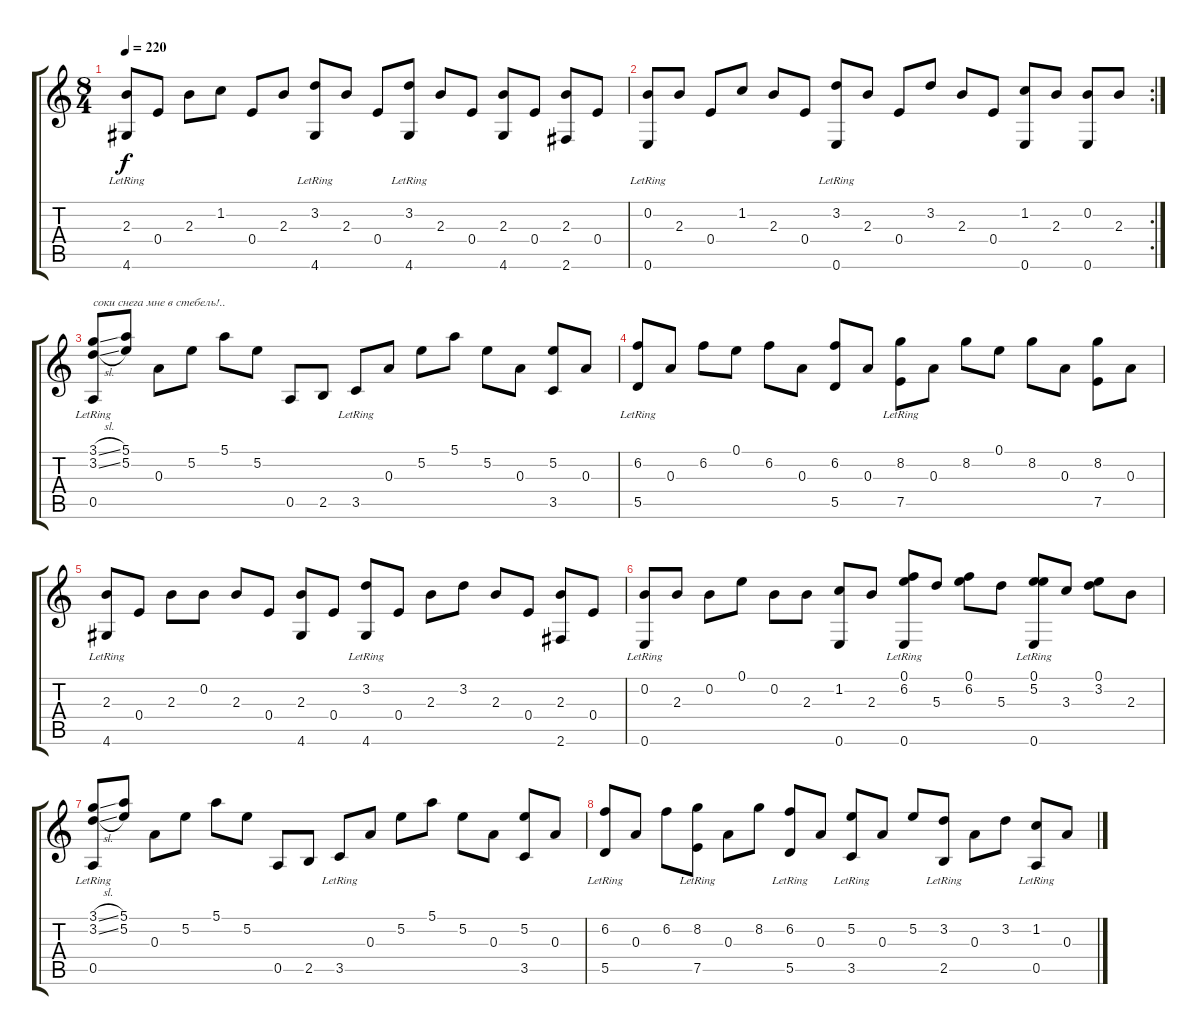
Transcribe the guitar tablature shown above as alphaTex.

\track "" {instrument acousticguitarnylon}
\staff {score tabs}
\tuning (E4 B3 A3 E3 A2 E2) {hide}
\ts (8 4)
\tempo 220
\clef g2
\ks c
(2.3 4.6{lr}).8{dy f} 0.4.8 2.3.8 1.2.8 0.4.8 2.3.8 (3.2 4.6{lr}).8 2.3.8 0.4.8 (3.2 4.6{lr}).8 2.3.8 0.4.8 (2.3 4.6).8 0.4.8 (2.3 2.6).8 0.4.8 |
\rc 2
(0.2 0.6{lr}).8 2.3.8 0.4.8 1.2.8 2.3.8 0.4.8 (3.2 0.6{lr}).8 2.3.8 0.4.8 3.2.8 2.3.8 0.4.8 (1.2 0.6).8 2.3.8 (0.2 0.6).8 2.3.8 |
(3.1{sl} 3.2{sl} 0.5{lr}).8{txt "соки снега мне в стебель!.."} (5.1 5.2).8 0.3.8 5.2.8 5.1.8 5.2.8 0.5.8 2.5.8 3.5{lr}.8 0.3.8 5.2.8 5.1.8 5.2.8 0.3.8 (5.2 3.5).8 0.3.8 |
(6.2 5.5{lr}).8 0.3.8 6.2.8 0.1.8 6.2.8 0.3.8 (6.2 5.5).8 0.3.8 (8.2 7.5{lr}).8 0.3.8 8.2.8 0.1.8 8.2.8 0.3.8 (8.2 7.5).8 0.3.8 |
(2.3 4.6{lr}).8 0.4.8 2.3.8 0.2.8 2.3.8 0.4.8 (2.3 4.6).8 0.4.8 (3.2 4.6{lr}).8 0.4.8 2.3.8 3.2.8 2.3.8 0.4.8 (2.3 2.6).8 0.4.8 |
(0.2 0.6{lr}).8 2.3.8 0.2.8 0.1.8 0.2.8 2.3.8 (1.2 0.6).8 2.3.8 (0.1 6.2 0.6{lr}).8 5.3.8 (0.1 6.2).8 5.3.8 (0.1 5.2 0.6{lr}).8 3.3.8 (0.1 3.2).8 2.3.8 |
(3.1{sl} 3.2{sl} 0.5{lr}).8 (5.1 5.2).8 0.3.8 5.2.8 5.1.8 5.2.8 0.5.8 2.5.8 3.5{lr}.8 0.3.8 5.2.8 5.1.8 5.2.8 0.3.8 (5.2 3.5).8 0.3.8 |
(6.2 5.5{lr}).8 0.3.8 6.2.8 (8.2 7.5{lr}).8 0.3.8 8.2.8 (6.2 5.5{lr}).8 0.3.8 (5.2 3.5{lr}).8 0.3.8 5.2.8 (3.2 2.5{lr}).8 0.3.8 3.2.8 (1.2 0.5{lr}).8 0.3.8
